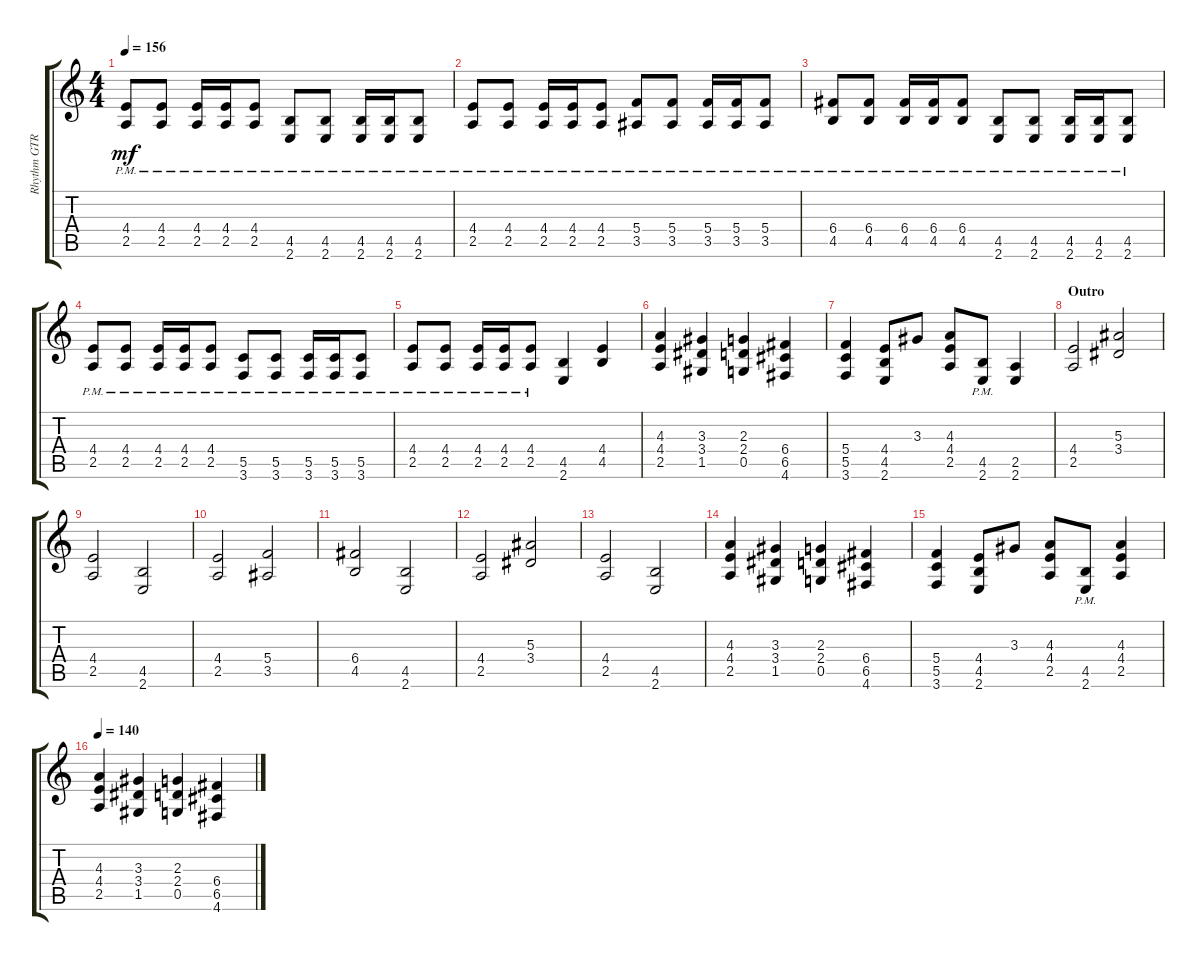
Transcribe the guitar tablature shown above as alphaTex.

\track ("Rhythm GTR 2" "Rhythm GTR") {instrument distortionguitar}
\staff {score tabs}
\tuning (D4 A3 F3 C3 G2 D2) {hide}
\ts (4 4)
\tempo 156
\clef g2
\ks aminor
(4.4{pm} 2.5{pm}).8{dy mf} (4.4{pm} 2.5{pm}).8 (4.4{pm} 2.5{pm}).16 (4.4{pm} 2.5{pm}).16 (4.4{pm} 2.5{pm}).8 (4.5{pm} 2.6{pm}).8 (4.5{pm} 2.6{pm}).8 (4.5{pm} 2.6{pm}).16 (4.5{pm} 2.6{pm}).16 (4.5{pm} 2.6{pm}).8 |
(4.4{pm} 2.5{pm}).8 (4.4{pm} 2.5{pm}).8 (4.4{pm} 2.5{pm}).16 (4.4{pm} 2.5{pm}).16 (4.4{pm} 2.5{pm}).8 (5.4{pm} 3.5{pm}).8 (5.4{pm} 3.5{pm}).8 (5.4{pm} 3.5{pm}).16 (5.4{pm} 3.5{pm}).16 (5.4{pm} 3.5{pm}).8 |
(6.4{pm} 4.5{pm}).8 (6.4{pm} 4.5{pm}).8 (6.4{pm} 4.5{pm}).16 (6.4{pm} 4.5{pm}).16 (6.4{pm} 4.5{pm}).8 (4.5{pm} 2.6{pm}).8 (4.5{pm} 2.6{pm}).8 (4.5{pm} 2.6{pm}).16 (4.5{pm} 2.6{pm}).16 (4.5{pm} 2.6{pm}).8 |
(4.4{pm} 2.5{pm}).8 (4.4{pm} 2.5{pm}).8 (4.4{pm} 2.5{pm}).16 (4.4{pm} 2.5{pm}).16 (4.4{pm} 2.5{pm}).8 (5.5{pm} 3.6{pm}).8 (5.5{pm} 3.6{pm}).8 (5.5{pm} 3.6{pm}).16 (5.5{pm} 3.6{pm}).16 (5.5{pm} 3.6{pm}).8 |
(4.4{pm} 2.5{pm}).8 (4.4{pm} 2.5{pm}).8 (4.4{pm} 2.5{pm}).16 (4.4{pm} 2.5{pm}).16 (4.4{pm} 2.5{pm}).8 (4.5 2.6).4 (4.4 4.5).4 |
(4.3 4.4 2.5).4 (3.3 3.4 1.5).4 (2.3 2.4 0.5).4 (6.4 6.5 4.6).4 |
(5.4 5.5 3.6).4 (4.4 4.5 2.6).8 3.3.8 (4.3 4.4 2.5).8 (4.5{pm} 2.6{pm}).8 (2.5 2.6).4 |
\section ("" "Outro")
(4.4 2.5).2 (5.3 3.4).2 |
(4.4 2.5).2 (4.5 2.6).2 |
(4.4 2.5).2 (5.4 3.5).2 |
(6.4 4.5).2 (4.5 2.6).2 |
(4.4 2.5).2 (5.3 3.4).2 |
(4.4 2.5).2 (4.5 2.6).2 |
(4.3 4.4 2.5).4 (3.3 3.4 1.5).4 (2.3 2.4 0.5).4 (6.4 6.5 4.6).4 |
(5.4 5.5 3.6).4 (4.4 4.5 2.6).8 3.3.8 (4.3 4.4 2.5).8 (4.5{pm} 2.6{pm}).8 (4.3 4.4 2.5).4 |
\tempo 140
(4.3 4.4 2.5).4 (3.3 3.4 1.5).4 (2.3 2.4 0.5).4 (6.4 6.5 4.6).4
